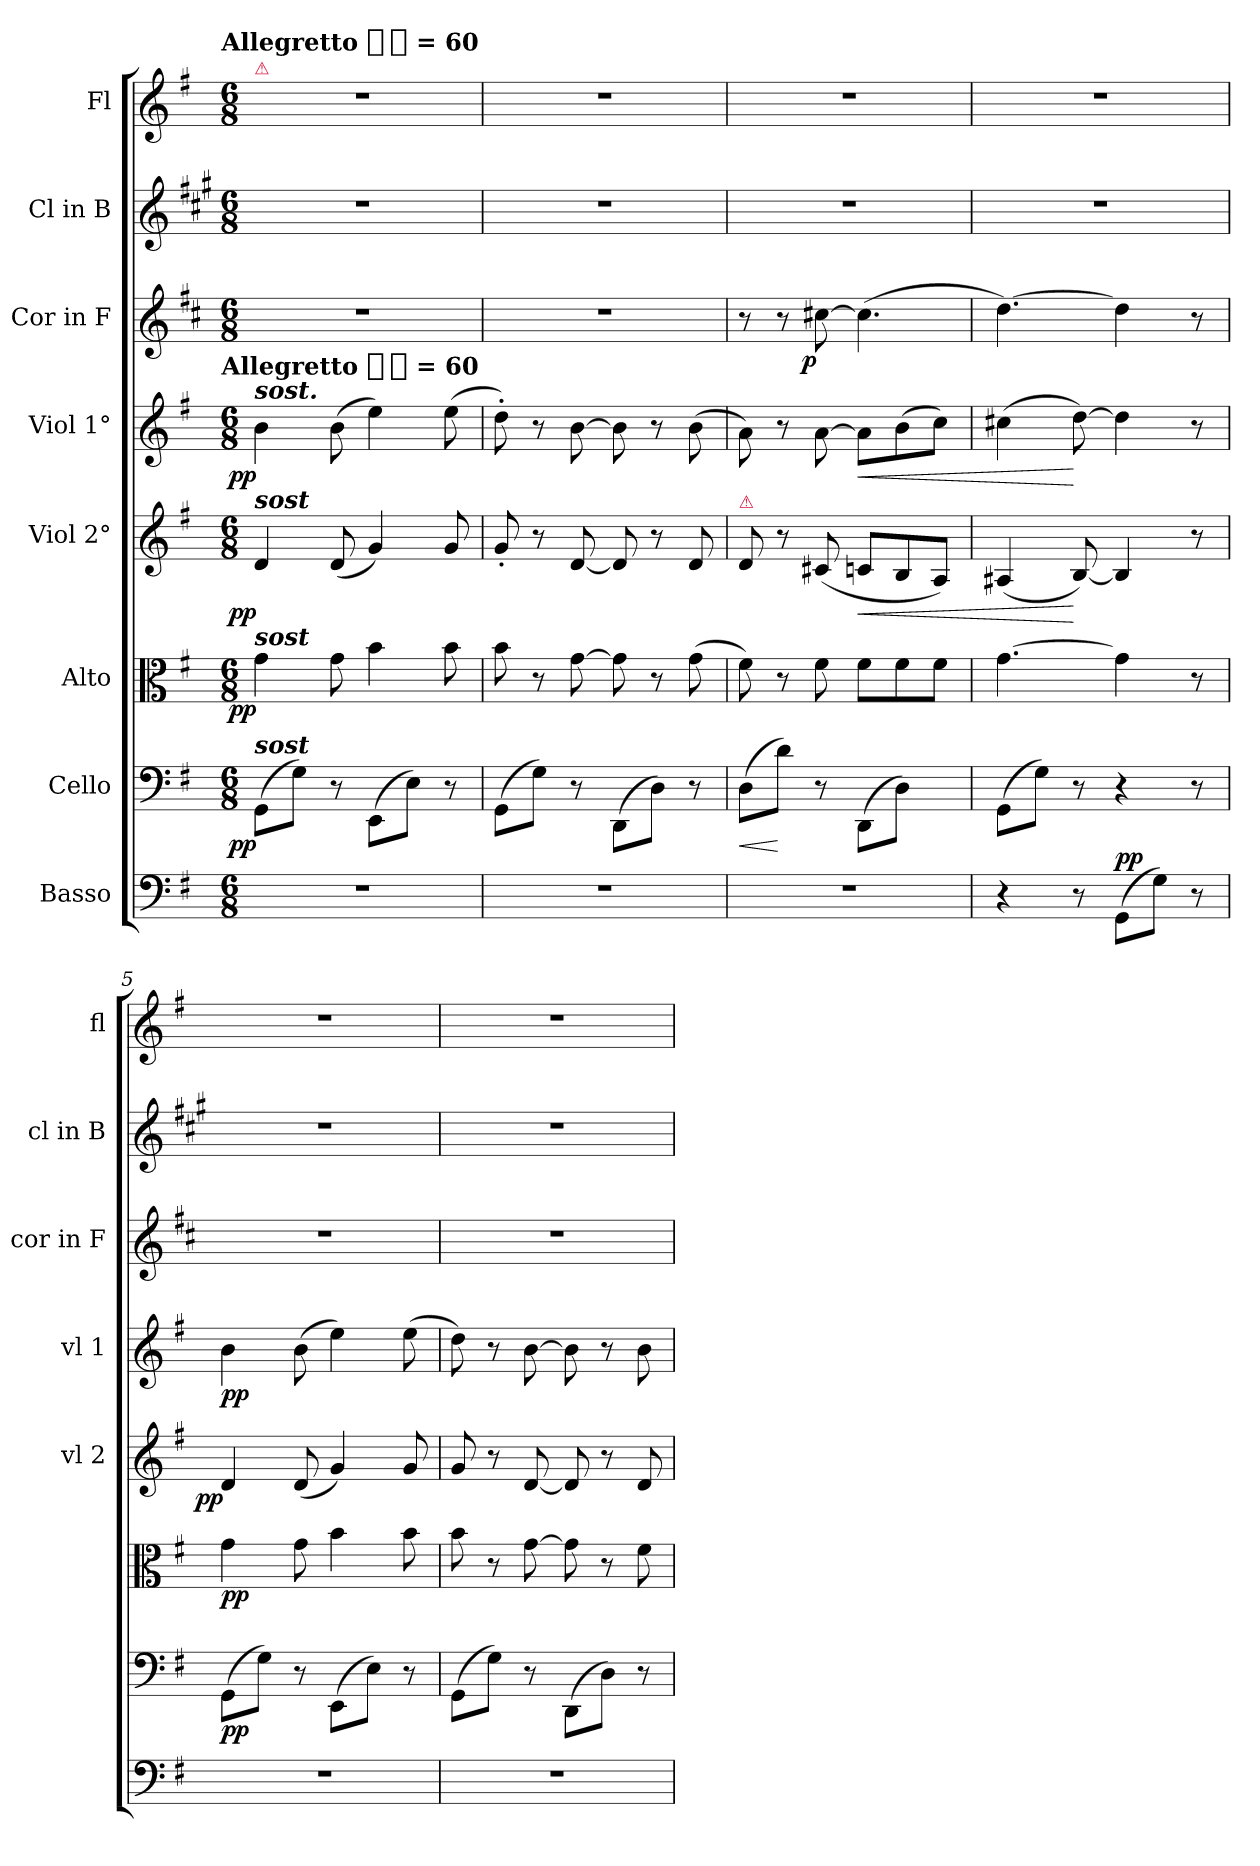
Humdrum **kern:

**kern	**dynam	**kern	**dynam	**kern	**dynam	**kern	**dynam	**kern	**dynam	**kern	**dynam	**kern	**kern
*part8	*part8	*part7	*part7	*part6	*part6	*part5	*part5	*part4	*part4	*part3	*part3	*part2	*part1
*staff8	*staff8	*staff7	*staff7	*staff6	*staff6	*staff5	*staff5	*staff4	*staff4	*staff3	*staff3	*staff2	*staff1
*I"Basso	*	*I"Cello	*	*I"Alto	*	*I"Viol 2°	*	*I"Viol 1°	*	*I"Cor in F	*	*I"Cl in B	*I"Fl
*	*	*	*	*	*	*I'vl 2	*	*I'vl 1	*	*I'cor in F	*	*I'cl in B	*I'fl
*clefF4	*	*clefF4	*	*clefC3	*	*clefG2	*	*clefG2	*	*clefG2	*	*clefG2	*clefG2
*	*	*	*	*	*	*	*	*	*	*ITrd4c7	*	*ITrd1c2	*
*k[f#]	*	*k[f#]	*	*k[f#]	*	*k[f#]	*	*k[f#]	*	*k[f#]	*	*k[f#]	*k[f#]
*G:	*	*G:	*	*G:	*	*G:	*	*G:	*	*G:	*	*G:	*G:
!!LO:TX:omd:t=Allegretto [quarter-dot] = 60
*M6/8	*	*M6/8	*	*M6/8	*	*M6/8	*	*M6/8	*	*M6/8	*	*M6/8	*M6/8
*MM90	*	*MM90	*	*MM90	*	*MM90	*	*MM90	*	*MM90	*	*MM90	*MM90
=1	=1	=1	=1	=1	=1	=1	=1	=1	=1	=1	=1	=1	=1
!	!	!	!	!	!	!	!	!	!	!	!	!	!LO:TX:a:color=crimson:t=⚠
!	!	!	!	!	!	!	!	!LO:TX:a:Bi:t=sost.	!	!	!	!	!
!	!	!	!	!	!	!	!	!LO:TX:t=Allegretto [quarter-dot] = 60	!	!	!	!	!
!	!	!	!	!	!	!LO:TX:a:Bi:t=sost	!	!	!	!	!	!	!
!	!	!	!	!LO:TX:a:Bi:t=sost	!	!	!	!	!	!	!	!	!
!	!	!LO:TX:a:Bi:t=sost	!	!	!	!	!	!	!	!	!	!	!
!	!	!	!LO:DY:b:rj	!	!LO:DY:b:rj	!	!LO:DY:b:rj	!	!LO:DY:b:rj	!	!	!	!
2.r	.	(>8GG\L	pp	4g\	pp	4d/	pp	4b\	pp	2.r	.	2.r	2.r
.	.	8G\J)	.	.	.	.	.	.	.	.	.	.	.
.	.	8r	.	8g\	.	(<8d/	.	(>8b\	.	.	.	.	.
.	.	(8EE\L	.	4b\	.	4g/)	.	4ee\)	.	.	.	.	.
.	.	8E\J)	.	.	.	.	.	.	.	.	.	.	.
.	.	8r	.	8b\	.	8g/	.	(>8ee\	.	.	.	.	.
=2	=2	=2	=2	=2	=2	=2	=2	=2	=2	=2	=2	=2	=2
2.r	.	(>8GG\L	.	8b\	.	8g'</	.	8dd'>\)	.	2.r	.	2.r	2.r
.	.	8G\J)	.	8r	.	8r	.	8r	.	.	.	.	.
.	.	8r	.	[8g\	.	[8d/	.	[8b\	.	.	.	.	.
.	.	(>8DD\L	.	8g\]	.	8d/]	.	8b\]	.	.	.	.	.
.	.	8D\J)	.	8r	.	8r	.	8r	.	.	.	.	.
.	.	8r	.	(>8g\	.	8d/	.	(>8b\	.	.	.	.	.
=3	=3	=3	=3	=3	=3	=3	=3	=3	=3	=3	=3	=3	=3
!	!	!	!	!	!	!LO:TX:a:color=crimson:t=⚠	!	!	!	!	!	!	!
!	!	!	!LO:HP:b	!	!	!	!	!	!	!	!	!	!
2.r	.	(>8D\L	<	8f#\)	.	8d/	.	8a\)	.	8r	.	2.r	2.r
.	.	8d\J)	[	8r	.	8r	.	8r	.	8r	.	.	.
!	!	!	!	!	!	!	!	!	!	!	!LO:DY:b:rj	!	!
.	.	8r	.	8f#\	.	(<8c#X/	.	[8a\	.	[8f#X\	p	.	.
!	!	!	!	!	!	!	!LO:HP:b	!	!LO:HP:b	!	!	!	!
.	.	(>8DD\L	.	8f#\L	.	8cn/L	<	8a\L]	<	(>4.f#\]	.	.	.
.	.	8D\J)	.	8f#\	.	8B/	.	(>8b\	.	.	.	.	.
.	.	8ryy	.	8f#\J	.	8A/J)	.	8cc\J)	.	.	.	.	.
=4	=4	=4	=4	=4	=4	=4	=4	=4	=4	=4	=4	=4	=4
4r	.	(>8GG\L	.	[4.g\	.	(<4A#X/	.	(>4cc#X\	.	[4.g\)	.	2.r	2.r
.	.	8G\J)	.	.	.	.	.	.	.	.	.	.	.
8r	.	8r	.	.	.	[8B/)	[	[8dd\)	[	.	.	.	.
!	!LO:DY:a	!	!	!	!	!	!	!	!	!	!	!	!
(>8GG\L	pp	4r	.	4g\]	.	4B/]	.	4dd\]	.	4g\]	.	.	.
8G\J)	.	.	.	.	.	.	.	.	.	.	.	.	.
8r	.	8r	.	8r	.	8r	.	8r	.	8r	.	.	.
=5	=5	=5	=5	=5	=5	=5	=5	=5	=5	=5	=5	=5	=5
!	!	!	!LO:DY:b	!	!LO:DY:b	!	!LO:DY:b:rj	!	!LO:DY:b	!	!	!	!
2.r	.	(>8GG\L	pp	4g\	pp	4d/	pp	4b\	pp	2.r	.	2.r	2.r
.	.	8G\J)	.	.	.	.	.	.	.	.	.	.	.
.	.	8r	.	8g\	.	(<8d/	.	(>8b\	.	.	.	.	.
.	.	(>8EE\L	.	4b\	.	4g/)	.	4ee\)	.	.	.	.	.
.	.	8E\J)	.	.	.	.	.	.	.	.	.	.	.
.	.	8r	.	8b\	.	8g/	.	(>8ee\	.	.	.	.	.
=6	=6	=6	=6	=6	=6	=6	=6	=6	=6	=6	=6	=6	=6
2.r	.	(>8GG\L	.	8b\	.	8g/	.	8dd\)	.	2.r	.	2.r	2.r
.	.	8G\J)	.	8r	.	8r	.	8r	.	.	.	.	.
.	.	8r	.	[8g\	.	[8d/	.	[8b\	.	.	.	.	.
.	.	(>8DD\L	.	8g\]	.	8d/]	.	8b\]	.	.	.	.	.
.	.	8D\J)	.	8r	.	8r	.	8r	.	.	.	.	.
.	.	8r	.	8f#\	.	8d/	.	8b\	.	.	.	.	.
=	=	=	=	=	=	=	=	=	=	=	=	=	=
*-	*-	*-	*-	*-	*-	*-	*-	*-	*-	*-	*-	*-	*-
